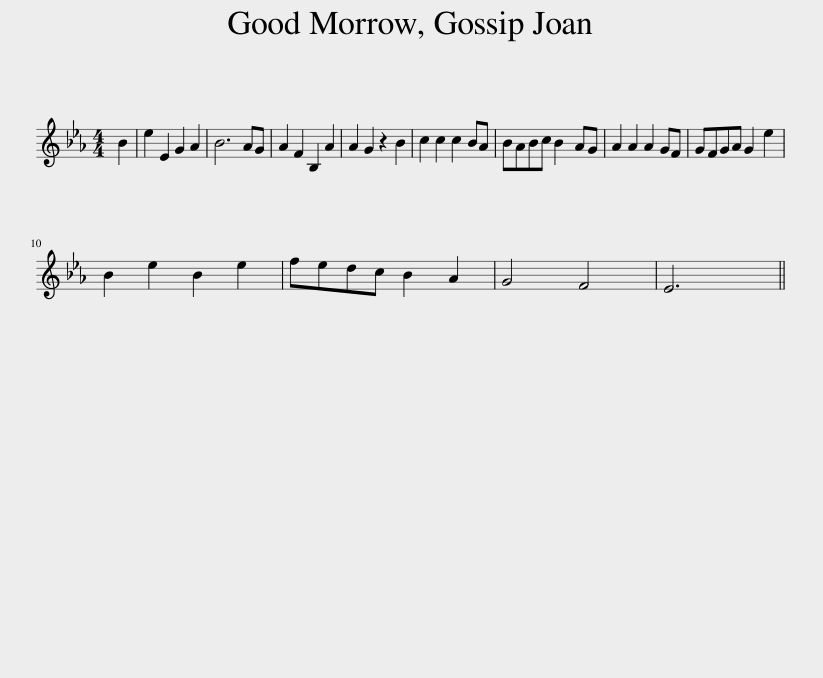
X:1
L:1/8
M:4/4
I:linebreak $
K:Eb
V:1 treble
V:1
 B2 | e2 E2 G2 A2 | B6 AG | A2 F2 B,2 A2 | A2 G2 z2 B2 | %5
 c2 c2 c2 BA | BABc B2 AG | A2 A2 A2 GF | GFGA G2 e2 |$ B2 e2 B2 e2 | %10
 fedc B2 A2 | G4 F4 | E6 || %13
